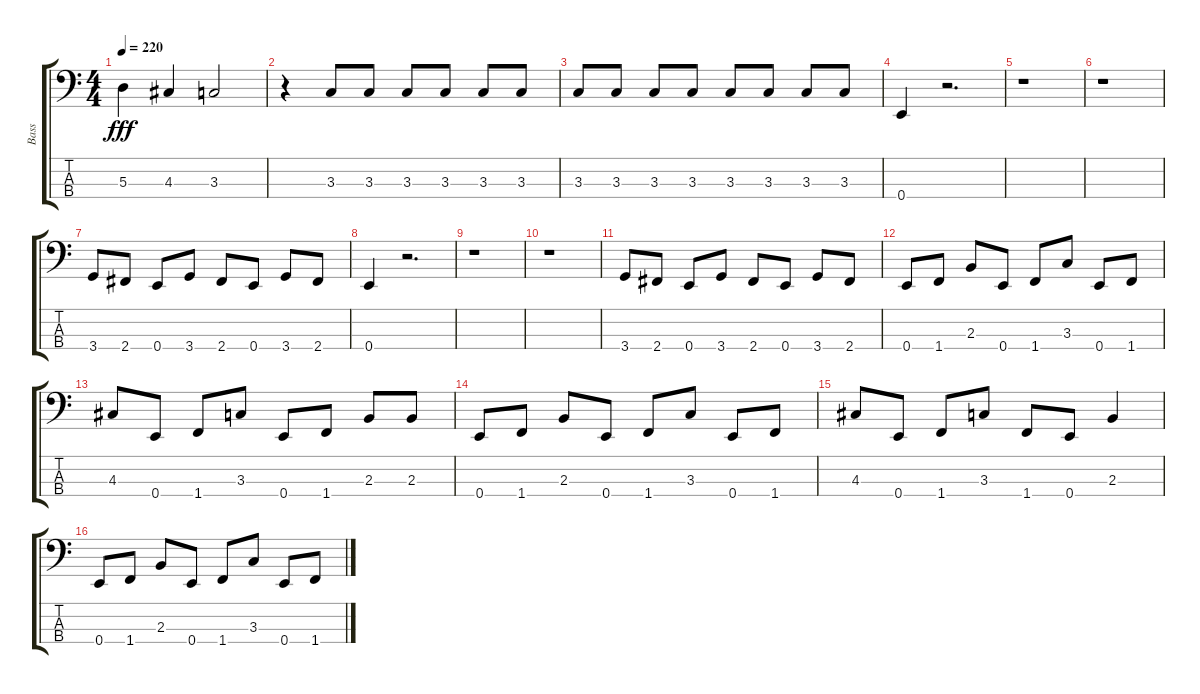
\track ("Bass" "Bass") {instrument electricbassfinger}
\staff {score tabs}
\tuning (G2 D2 A1 E1) {hide}
\ts (4 4)
\tempo 220
\clef f4
\ks c
5.3.4{dy fff} 4.3.4 3.3.2 |
r.4 3.3.8 3.3.8 3.3.8 3.3.8 3.3.8 3.3.8 |
3.3.8 3.3.8 3.3.8 3.3.8 3.3.8 3.3.8 3.3.8 3.3.8 |
0.4.4 r.2{d} |
r.1 |
r.1 |
3.4.8 2.4.8 0.4.8 3.4.8 2.4.8 0.4.8 3.4.8 2.4.8 |
0.4.4 r.2{d} |
r.1 |
r.1 |
3.4.8 2.4.8 0.4.8 3.4.8 2.4.8 0.4.8 3.4.8 2.4.8 |
0.4.8 1.4.8 2.3.8 0.4.8 1.4.8 3.3.8 0.4.8 1.4.8 |
4.3.8 0.4.8 1.4.8 3.3.8 0.4.8 1.4.8 2.3.8 2.3.8 |
0.4.8 1.4.8 2.3.8 0.4.8 1.4.8 3.3.8 0.4.8 1.4.8 |
4.3.8 0.4.8 1.4.8 3.3.8 1.4.8 0.4.8 2.3.4 |
0.4.8 1.4.8 2.3.8 0.4.8 1.4.8 3.3.8 0.4.8 1.4.8
